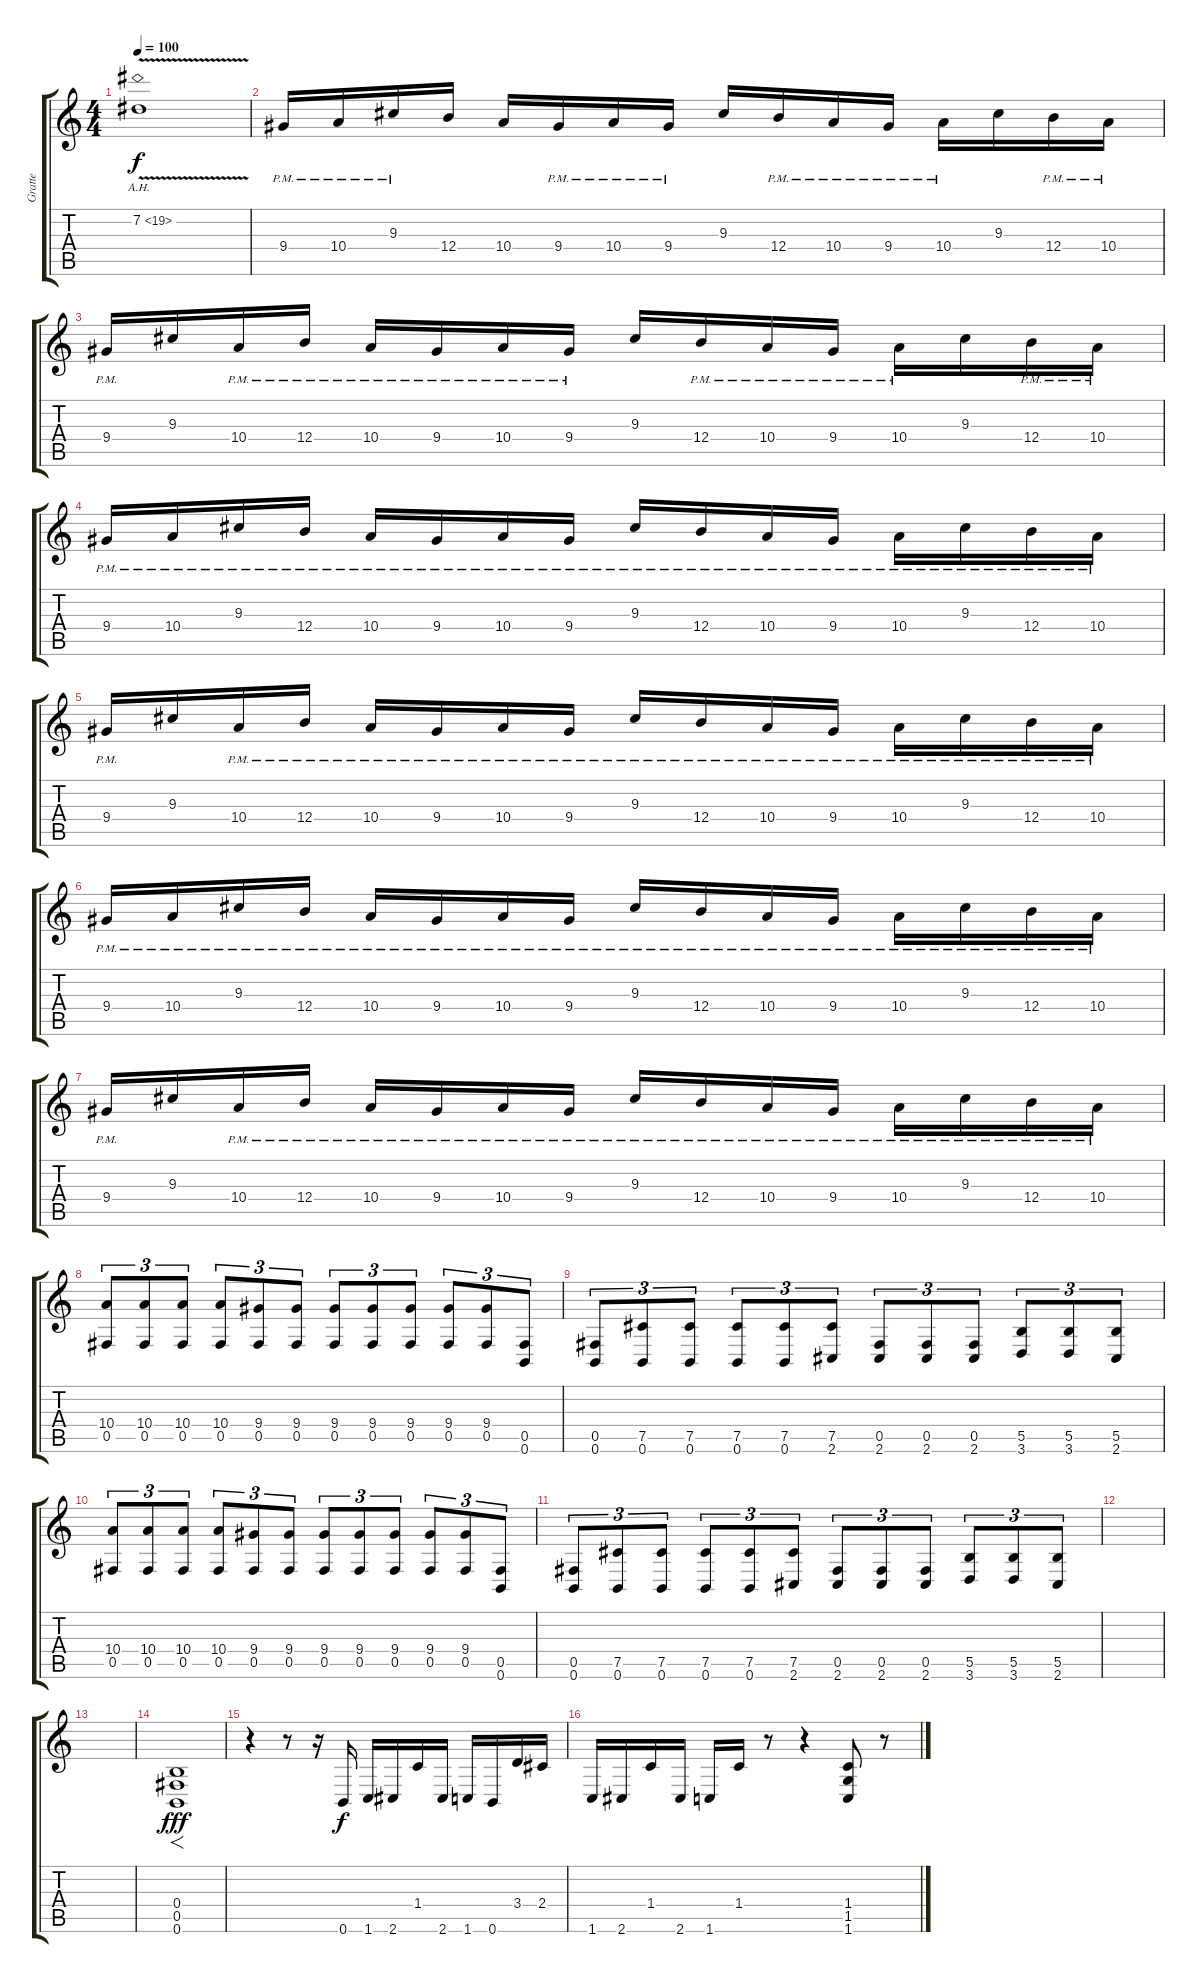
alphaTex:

\track ("Gratte" "Gratte") {instrument distortionguitar}
\staff {score tabs}
\tuning (Db4 Ab3 E3 B2 Gb2 B1) {hide}
\ts (4 4)
\tempo 100
\clef g2
\ks c
7.2{ah 12 v}.1{dy f} |
9.4{pm}.16 10.4{pm}.16 9.3{pm}.16 12.4.16 10.4.16 9.4{pm}.16 10.4{pm}.16 9.4{pm}.16 9.3.16 12.4{pm}.16 10.4{pm}.16 9.4{pm}.16 10.4{pm}.16 9.3.16 12.4{pm}.16 10.4{pm}.16 |
9.4{pm}.16 9.3.16 10.4{pm}.16 12.4{pm}.16 10.4{pm}.16 9.4{pm}.16 10.4{pm}.16 9.4{pm}.16 9.3.16 12.4{pm}.16 10.4{pm}.16 9.4{pm}.16 10.4{pm}.16 9.3.16 12.4{pm}.16 10.4{pm}.16 |
9.4{pm}.16 10.4{pm}.16 9.3{pm}.16 12.4{pm}.16 10.4{pm}.16 9.4{pm}.16 10.4{pm}.16 9.4{pm}.16 9.3{pm}.16 12.4{pm}.16 10.4{pm}.16 9.4{pm}.16 10.4{pm}.16 9.3{pm}.16 12.4{pm}.16 10.4{pm}.16 |
9.4{pm}.16 9.3.16 10.4{pm}.16 12.4{pm}.16 10.4{pm}.16 9.4{pm}.16 10.4{pm}.16 9.4{pm}.16 9.3{pm}.16 12.4{pm}.16 10.4{pm}.16 9.4{pm}.16 10.4{pm}.16 9.3{pm}.16 12.4{pm}.16 10.4{pm}.16 |
9.4{pm}.16 10.4{pm}.16 9.3{pm}.16 12.4{pm}.16 10.4{pm}.16 9.4{pm}.16 10.4{pm}.16 9.4{pm}.16 9.3{pm}.16 12.4{pm}.16 10.4{pm}.16 9.4{pm}.16 10.4{pm}.16 9.3{pm}.16 12.4{pm}.16 10.4{pm}.16 |
9.4{pm}.16 9.3.16 10.4{pm}.16 12.4{pm}.16 10.4{pm}.16 9.4{pm}.16 10.4{pm}.16 9.4{pm}.16 9.3{pm}.16 12.4{pm}.16 10.4{pm}.16 9.4{pm}.16 10.4{pm}.16 9.3{pm}.16 12.4{pm}.16 10.4{pm}.16 |
(10.4 0.5).8{tu (3 2)} (10.4 0.5).8{tu (3 2)} (10.4 0.5).8{tu (3 2)} (10.4 0.5).8{tu (3 2)} (9.4 0.5).8{tu (3 2)} (9.4 0.5).8{tu (3 2)} (9.4 0.5).8{tu (3 2)} (9.4 0.5).8{tu (3 2)} (9.4 0.5).8{tu (3 2)} (9.4 0.5).8{tu (3 2)} (9.4 0.5).8{tu (3 2)} (0.5 0.6).8{tu (3 2)} |
(0.5 0.6).8{tu (3 2)} (7.5 0.6).8{tu (3 2)} (7.5 0.6).8{tu (3 2)} (7.5 0.6).8{tu (3 2)} (7.5 0.6).8{tu (3 2)} (7.5 2.6).8{tu (3 2)} (0.5 2.6).8{tu (3 2)} (0.5 2.6).8{tu (3 2)} (0.5 2.6).8{tu (3 2)} (5.5 3.6).8{tu (3 2)} (5.5 3.6).8{tu (3 2)} (5.5 2.6).8{tu (3 2)} |
(10.4 0.5).8{tu (3 2)} (10.4 0.5).8{tu (3 2)} (10.4 0.5).8{tu (3 2)} (10.4 0.5).8{tu (3 2)} (9.4 0.5).8{tu (3 2)} (9.4 0.5).8{tu (3 2)} (9.4 0.5).8{tu (3 2)} (9.4 0.5).8{tu (3 2)} (9.4 0.5).8{tu (3 2)} (9.4 0.5).8{tu (3 2)} (9.4 0.5).8{tu (3 2)} (0.5 0.6).8{tu (3 2)} |
(0.5 0.6).8{tu (3 2)} (7.5 0.6).8{tu (3 2)} (7.5 0.6).8{tu (3 2)} (7.5 0.6).8{tu (3 2)} (7.5 0.6).8{tu (3 2)} (7.5 2.6).8{tu (3 2)} (0.5 2.6).8{tu (3 2)} (0.5 2.6).8{tu (3 2)} (0.5 2.6).8{tu (3 2)} (5.5 3.6).8{tu (3 2)} (5.5 3.6).8{tu (3 2)} (5.5 2.6).8{tu (3 2)} |
|
|
(0.4 0.5 0.6).1{f dy fff} |
r.4 r.8 r.16 0.6.16{dy f} 1.6.16 2.6.16 1.4.16 2.6.16 1.6.16 0.6.16 3.4.16 2.4.16 |
1.6.16 2.6.16 1.4.16 2.6.16 1.6.16 1.4.16 r.8 r.4 (1.4 1.5 1.6).8 r.8
